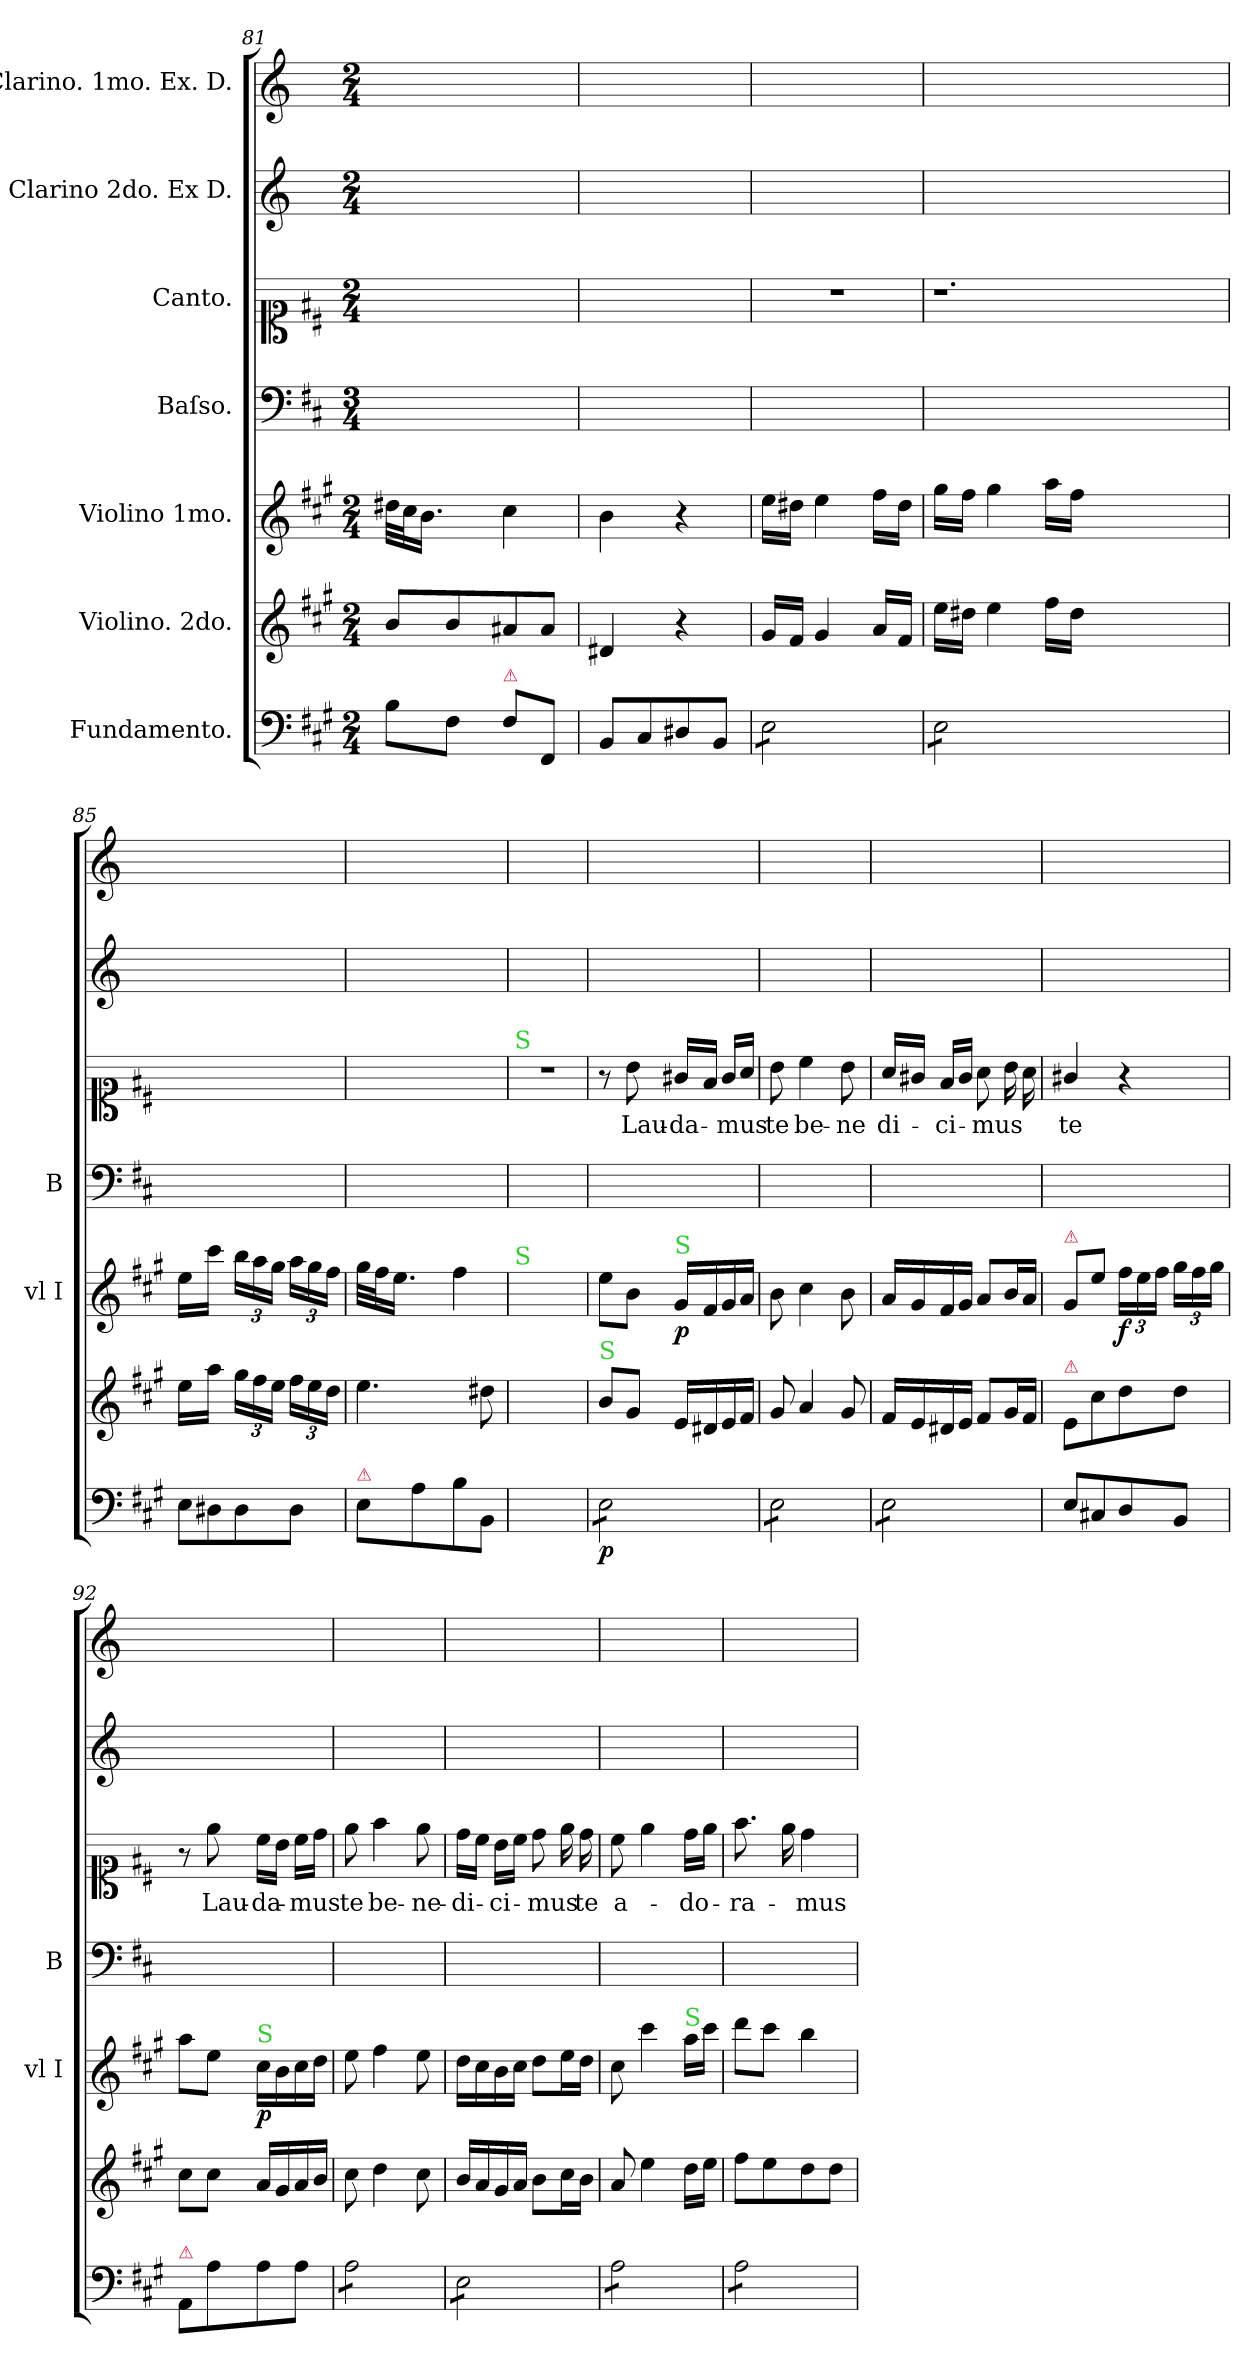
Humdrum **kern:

**kern	**dynam	**kern	**kern	**dynam	**kern	**kern	**text	**kern	**kern
*part7	*part7	*part6	*part5	*part5	*part4	*part3	*part3	*part2	*part1
*staff7	*staff7	*staff6	*staff5	*staff5	*staff4	*staff3	*staff3	*staff2	*staff1
*I"Fundamento.	*	*I"Violino. 2do.	*I"Violino 1mo.	*	*I"Baſso.	*I"Canto.	*	*I"Clarino 2do. Ex D.	*I"Clarino. 1mo. Ex. D.
*	*	*	*I'vl I	*	*I'B	*	*	*	*
*clefF4	*	*clefG2	*clefG2	*	*clefF4	*clefC1	*	*clefG2	*clefG2
*	*	*	*	*	*	*	*	*ITrd-1c-2	*ITrd-1c-2
*k[f#c#g#]	*	*k[f#c#g#]	*k[f#c#g#]	*	*k[f#c#]	*k[f#c#]	*	*k[f#c#]	*k[f#c#]
*M2/4	*	*M2/4	*M2/4	*	*M3/4	*M2/4	*	*M2/4	*M2/4
=81	=81	=81	=81	=81	=81	=81	=81	=81	=81
8B\L	.	8b/L	32dd#X\LLL	.	2ryy	2ryy	.	2ryy	2ryy
.	.	.	32cc#\J	.	.	.	.	.	.
.	.	.	16.b\JJ	.	.	.	.	.	.
8F#\J	.	8b/	.	.	.	.	.	.	.
.	.	.	32ryy	.	.	.	.	.	.
.	.	.	16ryy	.	.	.	.	.	.
!LO:TX:a:color=crimson:t=⚠	!	!	!	!	!	!	!	!	!
8F#\L	.	8a#X/	4cc#\	.	.	.	.	.	.
8FF#/J	.	8a#/J	.	.	.	.	.	.	.
=82	=82	=82	=82	=82	=82	=82	=82	=82	=82
8BB/L	.	4d#X/	4b\	.	2ryy	2ryy	.	2ryy	2ryy
8C#/	.	.	.	.	.	.	.	.	.
8D#X/	.	4r	4r	.	.	.	.	.	.
8BB/J	.	.	.	.	.	.	.	.	.
=83	=83	=83	=83	=83	=83	=83	=83	=83	=83
*tremolo	*	*	*	*	*	*	*	*	*
8E\L	.	16g#/LL	16ee\LL	.	2ryy	2r	.	2ryy	2ryy
.	.	16f#/JJ	16dd#X\JJ	.	.	.	.	.	.
8E\	.	4g#/	4ee\	.	.	.	.	.	.
8E\	.	.	.	.	.	.	.	.	.
8E\J	.	16a/LL	16ff#\LL	.	.	.	.	.	.
.	.	16f#/JJ	16dd#\JJ	.	.	.	.	.	.
=84	=84	=84	=84	=84	=84	=84	=84	=84	=84
8E\L	.	16ee\LL	16gg#\LL	.	2ryy	1.r	.	2ryy	2ryy
.	.	16dd#X\JJ	16ff#\JJ	.	.	.	.	.	.
8E\	.	4ee\	4gg#\	.	.	.	.	.	.
8E\	.	.	.	.	.	.	.	.	.
8E\J	.	16ff#\LL	16aa\LL	.	.	.	.	.	.
*Xtremolo	*	*	*	*	*	*	*	*	*
.	.	16dd#\JJ	16ff#\JJ	.	.	.	.	.	.
1ryy	.	1ryy	1ryy	.	1ryy	.	.	1ryy	1ryy
=85	=85	=85	=85	=85	=85	=85	=85	=85	=85
!	!	!LO:N:vis=16	!LO:N:vis=16	!	!	!	!	!	!
8E\L	.	8ee\LL	8ee\LL	.	2ryy	2ryy	.	2ryy	2ryy
!	!	!LO:N:vis=16	!LO:N:vis=16	!	!	!	!	!	!
8D#X\	.	8aa\JJ	8ccc#\JJ	.	.	.	.	.	.
8D#\	.	24gg#\LL	24bb\LL	.	.	.	.	.	.
.	.	24ff#\	24aa\	.	.	.	.	.	.
.	.	24ee\JJ	24gg#\JJ	.	.	.	.	.	.
8D#\J	.	24ff#\LL	24aa\LL	.	.	.	.	.	.
.	.	24ee\	24gg#\	.	.	.	.	.	.
.	.	24dd\JJ	24ff#\JJ	.	.	.	.	.	.
=86	=86	=86	=86	=86	=86	=86	=86	=86	=86
!LO:TX:a:color=crimson:t=⚠	!	!	!	!	!	!	!	!	!
8E\L	.	4.ee\	32gg#\LLL	.	2ryy	2ryy	.	2ryy	2ryy
.	.	.	32ff#\J	.	.	.	.	.	.
.	.	.	16.ee\JJ	.	.	.	.	.	.
8A\	.	.	.	.	.	.	.	.	.
.	.	.	32ryy	.	.	.	.	.	.
.	.	.	16ryy	.	.	.	.	.	.
8B\	.	.	4ff#\	.	.	.	.	.	.
8BB/J	.	8dd#X\	.	.	.	.	.	.	.
=87	=87	=87	=87	=87	=87	=87	=87	=87	=87
!	!	!	!	!	!	!LO:TX:a:color=limegreen:t=S	!	!	!
!	!	!	!LO:TX:a:color=limegreen:t=S	!	!	!	!	!	!
2ryy	.	2ryy	2ryy	.	2ryy	2r	.	2ryy	2ryy
=88	=88	=88	=88	=88	=88	=88	=88	=88	=88
!	!	!LO:TX:a:color=limegreen:t=S	!	!	!	!	!	!	!
*tremolo	*	*	*	*	*	*	*	*	*
8E\L	p	8b/L	8ee\L	.	2ryy	8r	.	2ryy	2ryy
8E\	.	8g#/J	8b\J	.	.	8b\	Lau-	.	.
!	!	!	!LO:TX:a:color=limegreen:t=S	!	!	!	!	!	!
!	!	!	!	!LO:DY:b	!	!	!	!	!
8E\	.	16e/LL	16g#/LL	p	.	16g#/LL	-da-	.	.
.	.	16d#X/	16f#/	.	.	16f#/JJ	.	.	.
8E\J	.	16e/	16g#/	.	.	16g#/LL	-mus	.	.
.	.	16f#/JJ	16a/JJ	.	.	16a/JJ	.	.	.
=89	=89	=89	=89	=89	=89	=89	=89	=89	=89
8E\L	.	8g#/	8b\	.	2ryy	8b\	te	2ryy	2ryy
8E\	.	4a/	4cc#\	.	.	4cc#\	be-	.	.
8E\	.	.	.	.	.	.	.	.	.
8E\J	.	8g#/	8b\	.	.	8b\	-ne	.	.
=90	=90	=90	=90	=90	=90	=90	=90	=90	=90
8E\L	.	16f#/LL	16a/LL	.	2ryy	16a/LL	di-	2ryy	2ryy
.	.	16e/	16g#/	.	.	16g#/JJ	.	.	.
8E\	.	16d#X/	16f#/	.	.	16f#/LL	-ci-	.	.
.	.	16e/JJ	16g#/JJ	.	.	16g#/JJ	.	.	.
8E\	.	8f#/L	8a/L	.	.	8a\	-mus	.	.
8E\J	.	16g#/L	16b/L	.	.	16b\	.	.	.
*Xtremolo	*	*	*	*	*	*	*	*	*
.	.	16f#/JJ	16a/JJ	.	.	16a\	.	.	.
=91	=91	=91	=91	=91	=91	=91	=91	=91	=91
!	!	!	!LO:TX:a:color=crimson:t=⚠	!	!	!	!	!	!
!	!	!LO:TX:a:color=crimson:t=⚠	!	!	!	!	!	!	!
8E/L	.	8e/L	8g#/L	.	2ryy	4g#/	te	2ryy	2ryy
8C#X/	.	8cc#\	8ee\J	.	.	.	.	.	.
!	!	!	!	!LO:DY:b	!	!	!	!	!
8D/	.	8dd\	24ff#\LL	f	.	4r	.	.	.
.	.	.	24ee\	.	.	.	.	.	.
.	.	.	24ff#\JJ	.	.	.	.	.	.
8BB/J	.	8dd\J	24gg#\LL	.	.	.	.	.	.
.	.	.	24ff#\	.	.	.	.	.	.
.	.	.	24gg#\JJ	.	.	.	.	.	.
=92	=92	=92	=92	=92	=92	=92	=92	=92	=92
!LO:TX:a:color=crimson:t=⚠	!	!	!	!	!	!	!	!	!
8AA/L	.	8cc#\L	8aa\L	.	2ryy	8r	.	2ryy	2ryy
8A\	.	8cc#\J	8ee\J	.	.	8ee\	Lau-	.	.
!	!	!	!LO:TX:a:color=limegreen:t=S	!	!	!	!	!	!
!	!	!	!	!LO:DY:b	!	!	!	!	!
8A\	.	16a/LL	16cc#\LL	p	.	16cc#\LL	-da-	.	.
.	.	16g#/	16b\	.	.	16b\JJ	.	.	.
8A\J	.	16a/	16cc#\	.	.	16cc#\LL	-mus	.	.
.	.	16b/JJ	16dd\JJ	.	.	16dd\JJ	.	.	.
=93	=93	=93	=93	=93	=93	=93	=93	=93	=93
*tremolo	*	*	*	*	*	*	*	*	*
8A\L	.	8cc#\	8ee\	.	2ryy	8ee\	te	2ryy	2ryy
8A\	.	4dd\	4ff#\	.	.	4ff#\	be-	.	.
8A\	.	.	.	.	.	.	.	.	.
8A\J	.	8cc#\	8ee\	.	.	8ee\	-ne-	.	.
=94	=94	=94	=94	=94	=94	=94	=94	=94	=94
8E\L	.	16b/LL	16dd\LL	.	2ryy	16dd\LL	-di-	2ryy	2ryy
.	.	16a/	16cc#\	.	.	16cc#\JJ	.	.	.
8E\	.	16g#/	16b\	.	.	16b\LL	-ci-	.	.
.	.	16a/JJ	16cc#\JJ	.	.	16cc#\JJ	.	.	.
8E\	.	8b\L	8dd\L	.	.	8dd\	-mus	.	.
8E\J	.	16cc#\L	16ee\L	.	.	16ee\	.	.	.
.	.	16b\JJ	16dd\JJ	.	.	16dd\	te	.	.
=95	=95	=95	=95	=95	=95	=95	=95	=95	=95
8A\L	.	8a/	8cc#\	.	2ryy	8cc#\	a-	2ryy	2ryy
8A\	.	4ee\	4ccc#\	.	.	4ee\	.	.	.
8A\	.	.	.	.	.	.	.	.	.
!	!	!	!LO:TX:a:color=limegreen:t=S	!	!	!	!	!	!
8A\J	.	16dd\LL	16aa\LL	.	.	16dd\LL	-do-	.	.
.	.	16ee\JJ	16ccc#\JJ	.	.	16ee\JJ	.	.	.
=96	=96	=96	=96	=96	=96	=96	=96	=96	=96
8A\L	.	8ff#\L	8ddd\L	.	2ryy	8.ff#\	-ra-	2ryy	2ryy
8A\	.	8ee\	8ccc#\J	.	.	.	.	.	.
.	.	.	.	.	.	16ee\	.	.	.
8A\	.	8dd\	4bb\	.	.	4dd\	-mus	.	.
8A\J	.	8dd\J	.	.	.	.	.	.	.
*Xtremolo	*	*	*	*	*	*	*	*	*
=	=	=	=	=	=	=	=	=	=
*-	*-	*-	*-	*-	*-	*-	*-	*-	*-
